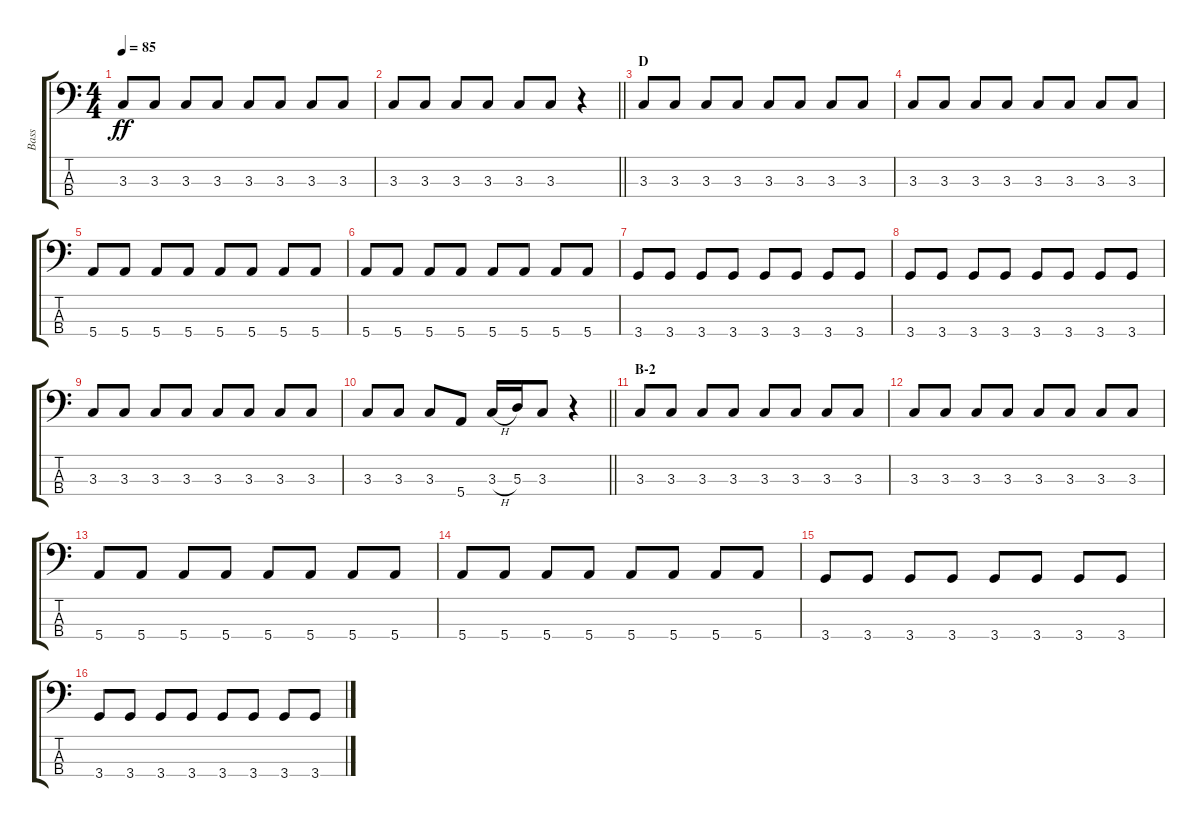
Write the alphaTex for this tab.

\track ("Bass" "Bass") {instrument electricbasspick}
\staff {score tabs}
\tuning (G2 D2 A1 E1) {hide}
\ts (4 4)
\tempo 85
\clef f4
\ks c
3.3.8{dy ff} 3.3.8 3.3.8 3.3.8 3.3.8 3.3.8 3.3.8 3.3.8 |
\barLineRight lightlight
3.3.8 3.3.8 3.3.8 3.3.8 3.3.8 3.3.8 r.4 |
\section ("" "D")
3.3.8 3.3.8 3.3.8 3.3.8 3.3.8 3.3.8 3.3.8 3.3.8 |
3.3.8 3.3.8 3.3.8 3.3.8 3.3.8 3.3.8 3.3.8 3.3.8 |
5.4.8 5.4.8 5.4.8 5.4.8 5.4.8 5.4.8 5.4.8 5.4.8 |
5.4.8 5.4.8 5.4.8 5.4.8 5.4.8 5.4.8 5.4.8 5.4.8 |
3.4.8 3.4.8 3.4.8 3.4.8 3.4.8 3.4.8 3.4.8 3.4.8 |
3.4.8 3.4.8 3.4.8 3.4.8 3.4.8 3.4.8 3.4.8 3.4.8 |
3.3.8 3.3.8 3.3.8 3.3.8 3.3.8 3.3.8 3.3.8 3.3.8 |
\barLineRight lightlight
3.3.8 3.3.8 3.3.8 5.4.8 3.3{h}.16 5.3.16 3.3.8 r.4 |
\section ("" "B-2")
3.3.8 3.3.8 3.3.8 3.3.8 3.3.8 3.3.8 3.3.8 3.3.8 |
3.3.8 3.3.8 3.3.8 3.3.8 3.3.8 3.3.8 3.3.8 3.3.8 |
5.4.8 5.4.8 5.4.8 5.4.8 5.4.8 5.4.8 5.4.8 5.4.8 |
5.4.8 5.4.8 5.4.8 5.4.8 5.4.8 5.4.8 5.4.8 5.4.8 |
3.4.8 3.4.8 3.4.8 3.4.8 3.4.8 3.4.8 3.4.8 3.4.8 |
3.4.8 3.4.8 3.4.8 3.4.8 3.4.8 3.4.8 3.4.8 3.4.8
